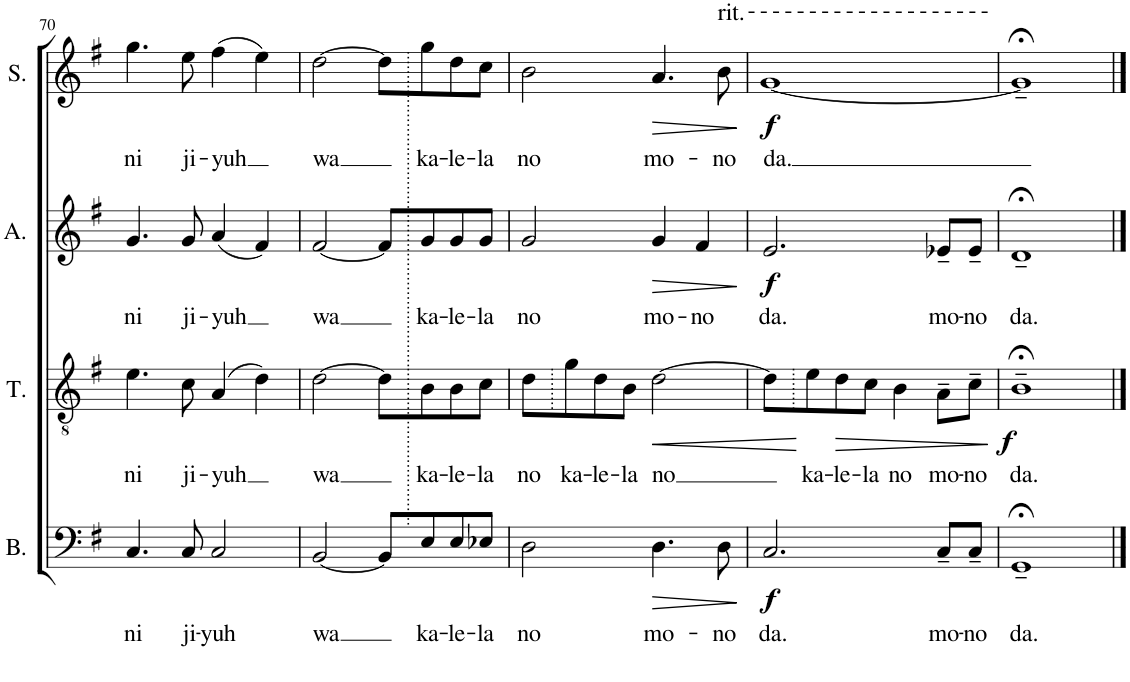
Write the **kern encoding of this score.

**kern	**text	**dynam	**kern	**text	**dynam	**kern	**text	**dynam	**kern	**text	**dynam
*part4	*part4	*part4	*part3	*part3	*part3	*part2	*part2	*part2	*part1	*part1	*part1
*staff4	*staff4	*staff4	*staff3	*staff3	*staff3	*staff2	*staff2	*staff2	*staff1	*staff1	*staff1
*I"Bass	*	*	*I"Tenor	*	*	*I"Alto	*	*	*I"Soprano	*	*
*I'B.	*	*	*I'T.	*	*	*I'A.	*	*	*I'S.	*	*
!!LO:PB:g=z
*clefF4	*	*	*clefGv2	*	*	*clefG2	*	*	*clefG2	*	*
*k[f#]	*	*	*k[f#]	*	*	*k[f#]	*	*	*k[f#]	*	*
*M4/4	*	*	*M4/4	*	*	*M4/4	*	*	*M4/4	*	*
*met(c)	*	*	*met(c)	*	*	*met(c)	*	*	*met(c)	*	*
=70	=70	=70	=70	=70	=70	=70	=70	=70	=70	=70	=70
!	!LO:LY:b	!	!	!LO:LY:b	!	!	!LO:LY:b	!	!	!LO:LY:b	!
4.C/	ni	.	4.e\	ni	.	4.g/	ni	.	4.gg\	ni	.
!	!LO:LY:b	!	!	!LO:LY:b	!	!	!LO:LY:b	!	!	!LO:LY:b	!
8C/	ji-	.	8c\	ji-	.	8g/	ji-	.	8ee\	ji-	.
!	!LO:LY:b	!	!	!LO:LY:b	!	!	!LO:LY:b	!	!	!LO:LY:b	!
2C/	-yuh	.	(4A/	-yuh	.	(4a/	-yuh	.	(4ff#\	-yuh	.
.	.	.	4d\)	.	.	4f#/)	.	.	4ee\)	.	.
=71	=71	=71	=71	=71	=71	=71	=71	=71	=71	=71	=71
!	!LO:LY:b	!	!	!LO:LY:b	!	!	!LO:LY:b	!	!	!LO:LY:b	!
[2BB/	wa	.	[2d\	wa	.	[2f#/	wa	.	[2dd\	wa	.
8BB/L]	.	.	8d\L]	.	.	8f#/L]	.	.	8dd\L]	.	.
!	!LO:LY:b	!	!	!LO:LY:b	!	!	!LO:LY:b	!	!	!LO:LY:b	!
8E/	ka-	.	8B\	ka-	.	8g/	ka-	.	8gg\	ka-	.
!	!LO:LY:b	!	!	!LO:LY:b	!	!	!LO:LY:b	!	!	!LO:LY:b	!
8E/	-le-	.	8B\	-le-	.	8g/	-le-	.	8dd\	-le-	.
!	!LO:LY:b	!	!	!LO:LY:b	!	!	!LO:LY:b	!	!	!LO:LY:b	!
8E-X/J	-la	.	8c\J	-la	.	8g/J	-la	.	8cc\J	-la	.
=72	=72	=72	=72	=72	=72	=72	=72	=72	=72	=72	=72
!	!LO:LY:b	!	!	!LO:LY:b	!	!	!LO:LY:b	!	!	!LO:LY:b	!
2D\	no	.	8d\L	no	.	2g/	no	.	2b\	no	.
!	!	!	!	!LO:LY:b	!	!	!	!	!	!	!
.	.	.	8g\	ka-	.	.	.	.	.	.	.
!	!	!	!	!LO:LY:b	!	!	!	!	!	!	!
.	.	.	8d\	-le-	.	.	.	.	.	.	.
!	!	!	!	!LO:LY:b	!	!	!	!	!	!	!
.	.	.	8B\J	-la	.	.	.	.	.	.	.
!	!LO:LY:b	!LO:HP:b	!	!LO:LY:b	!LO:HP:b	!	!LO:LY:b	!LO:HP:b	!	!LO:LY:b	!LO:HP:b
4.D\	mo-	>	[2d\	no	<	4g/	mo-	>	4.a/	mo-	>
!	!	!	!	!	!	!	!LO:LY:b	!	!	!	!
.	.	.	.	.	.	4f#/	-no	.	.	.	.
!	!	!	!	!	!	!	!	!	!LO:TX:a:t=rit.	!	!
!	!LO:LY:b	!	!	!	!	!	!	!	!	!LO:LY:b	!
8D\	-no	.	.	.	.	.	.	.	8b\	-no	.
.	.	]	.	.	.	.	.	]	.	.	]
=73	=73	=73	=73	=73	=73	=73	=73	=73	=73	=73	=73
!	!LO:LY:b	!LO:DY:b	!	!	!	!	!LO:LY:b	!LO:DY:b	!	!LO:LY:b	!LO:DY:b
2.C/	da.	f	8d\L]	.	.	2.e/	da.	f	[1g	da.	f
!	!	!	!	!LO:LY:b	!	!	!	!	!	!	!
.	.	.	8e\	ka-	[	.	.	.	.	.	.
!	!	!	!	!LO:LY:b	!LO:HP:b	!	!	!	!	!	!
.	.	.	8d\	-le-	>	.	.	.	.	.	.
!	!	!	!	!LO:LY:b	!	!	!	!	!	!	!
.	.	.	8c\J	-la	.	.	.	.	.	.	.
!	!	!	!	!LO:LY:b	!	!	!	!	!	!	!
.	.	.	4B\	no	.	.	.	.	.	.	.
!	!LO:LY:b	!	!	!LO:LY:b	!	!	!LO:LY:b	!	!	!	!
8C~/L	mo-	.	8A~\L	mo-	.	8e-X~/L	mo-	.	.	.	.
!	!LO:LY:b	!	!	!LO:LY:b	!	!	!LO:LY:b	!	!	!	!
8C~/J	-no	.	8c~\J	-no	.	8e-~/J	-no	.	.	.	.
.	.	.	.	.	]	.	.	.	.	.	.
=74	=74	=74	=74	=74	=74	=74	=74	=74	=74	=74	=74
!	!LO:LY:b	!	!	!LO:LY:b	!LO:DY:b	!	!LO:LY:b	!	!	!	!
1GG;<~	da.	.	1B;<~	da.	f	1d;<~	da.	.	1g;<~]	.	.
==	==	==	==	==	==	==	==	==	==	==	==
*-	*-	*-	*-	*-	*-	*-	*-	*-	*-	*-	*-
